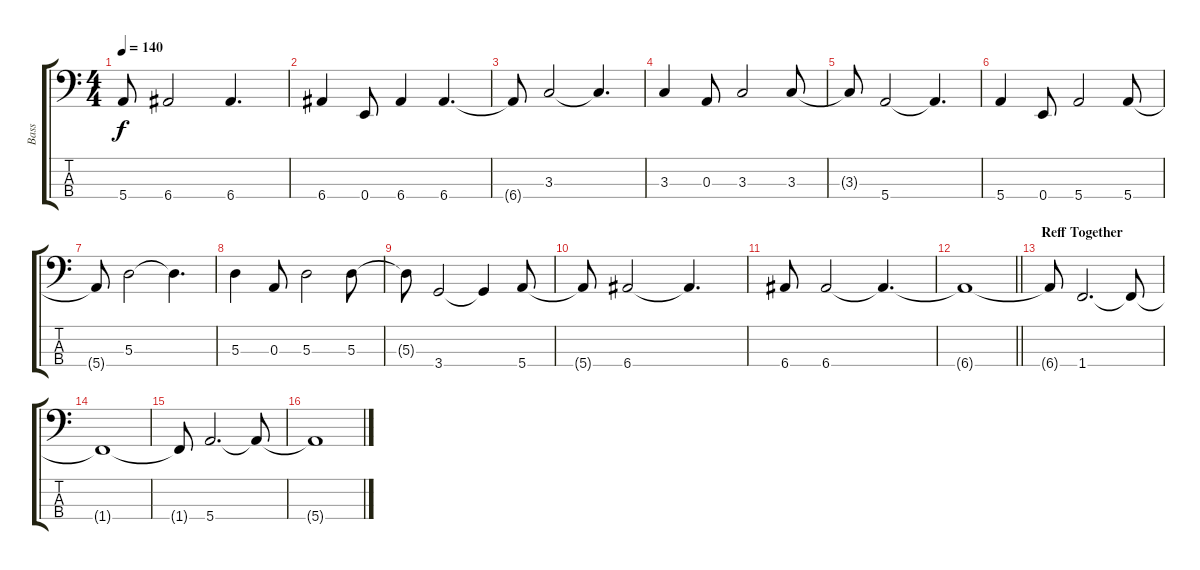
\track ("Bass" "Bass") {instrument electricbassfinger}
\staff {score tabs}
\tuning (G2 D2 A1 E1) {hide}
\ts (4 4)
\tempo 140
\clef f4
\ks c
5.4{t}.8{dy f} 6.4.2 6.4.4{d} |
6.4.4 0.4.8 6.4.4 6.4.4{d} |
6.4{t}.8 3.3.2 3.3{t}.4{d} |
3.3.4 0.3.8 3.3.2 3.3.8 |
3.3{t}.8 5.4.2 5.4{t}.4{d} |
5.4.4 0.4.8 5.4.2 5.4.8 |
5.4{t}.8 5.3.2 5.3{t}.4{d} |
5.3.4 0.3.8 5.3.2 5.3.8 |
5.3{t}.8 3.4.2 3.4{t}.4 5.4.8 |
5.4{t}.8 6.4.2 6.4{t}.4{d} |
6.4.8 6.4.2 6.4{t}.4{d} |
\barLineRight lightlight
6.4{t}.1 |
\section ("" "Reff Together")
6.4{t}.8 1.4.2{d} 1.4{t}.8 |
1.4{t}.1 |
1.4{t}.8 5.4.2{d} 5.4{t}.8 |
5.4{t}.1
